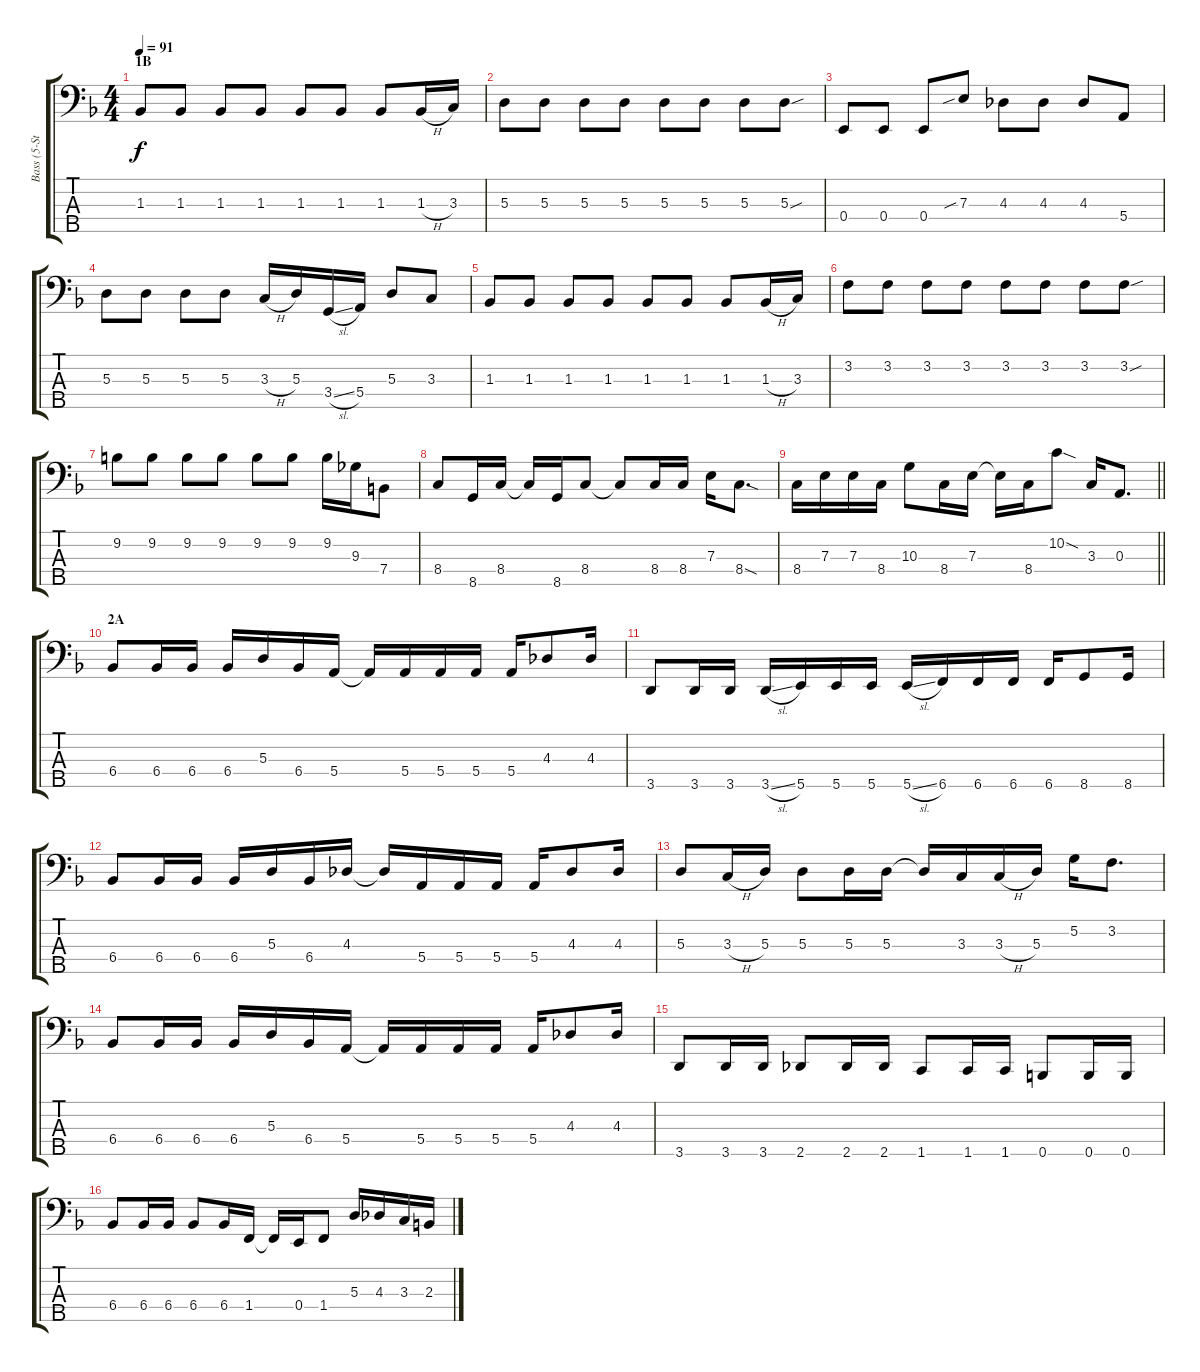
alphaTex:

\track ("Bass (5-Strings)" "Bass (5-St") {instrument electricbassfinger}
\staff {score tabs}
\tuning (G2 D2 A1 E1 B0) {hide}
\ts (4 4)
\section ("" "1B")
\tempo 91
\clef f4
\ks f
1.3.8{dy f} 1.3.8 1.3.8 1.3.8 1.3.8 1.3.8 1.3.8 1.3{h}.16 3.3.16 |
5.3.8 5.3.8 5.3.8 5.3.8 5.3.8 5.3.8 5.3.8 5.3{sou}.8 |
0.4.8 0.4.8 0.4.8 7.3{sib}.8 4.3.8 4.3.8 4.3.8 5.4.8 |
5.3.8 5.3.8 5.3.8 5.3.8 3.3{h}.16 5.3.16 3.4{sl}.16 5.4.16 5.3.8 3.3.8 |
1.3.8 1.3.8 1.3.8 1.3.8 1.3.8 1.3.8 1.3.8 1.3{h}.16 3.3.16 |
3.2.8 3.2.8 3.2.8 3.2.8 3.2.8 3.2.8 3.2.8 3.2{sou}.8 |
9.2.8 9.2.8 9.2.8 9.2.8 9.2.8 9.2.8 9.2.16 9.3.16 7.4.8 |
8.4.8 8.5.16 8.4.16 8.4{t}.16 8.5.16 8.4.8 8.4{t}.8 8.4.16 8.4.16 7.3.16 8.4{sod}.8{d} |
\barLineRight lightlight
8.4.16 7.3.16 7.3.16 8.4.16 10.3.8 8.4.16 7.3.16 7.3{t}.16 8.4.16 10.2{sod}.8 3.3.16 0.3.8{d} |
\section ("" "2A")
6.4.8 6.4.16 6.4.16 6.4.16 5.3.16 6.4.16 5.4.16 5.4{t}.16 5.4.16 5.4.16 5.4.16 5.4.16 4.3.8 4.3.16 |
3.5.8 3.5.16 3.5.16 3.5{sl}.16 5.5.16 5.5.16 5.5.16 5.5{sl}.16 6.5.16 6.5.16 6.5.16 6.5.16 8.5.8 8.5.16 |
6.4.8 6.4.16 6.4.16 6.4.16 5.3.16 6.4.16 4.3.16 4.3{t}.16 5.4.16 5.4.16 5.4.16 5.4.16 4.3.8 4.3.16 |
5.3.8 3.3{h}.16 5.3.16 5.3.8 5.3.16 5.3.16 5.3{t}.16 3.3.16 3.3{h}.16 5.3.16 5.2.16 3.2.8{d} |
6.4.8 6.4.16 6.4.16 6.4.16 5.3.16 6.4.16 5.4.16 5.4{t}.16 5.4.16 5.4.16 5.4.16 5.4.16 4.3.8 4.3.16 |
3.5.8 3.5.16 3.5.16 2.5.8 2.5.16 2.5.16 1.5.8 1.5.16 1.5.16 0.5.8 0.5.16 0.5.16 |
6.4.8 6.4.16 6.4.16 6.4.8 6.4.16 1.4.16 1.4{t}.16 0.4.16 1.4.8 5.3.16 4.3.16 3.3.16 2.3.16
